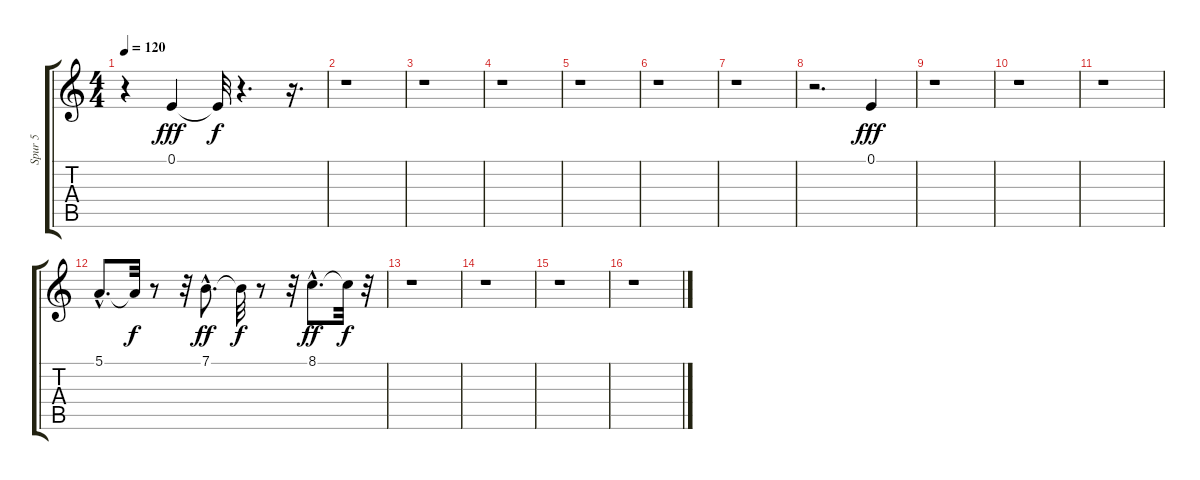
\track ("Spur 5" "Spur 5") {instrument acousticgrandpiano}
\staff {score tabs}
\tuning (E4 B3 G3 D3 A2 E2) {hide}
\ts (4 4)
\tempo 120
\clef g2
\ks c
r.4{dy fff} 0.1.4 0.1{t}.32{dy f} r.4{d} r.16{d} |
r.1 |
r.1 |
r.1 |
r.1 |
r.1 |
r.1 |
r.2{d} 0.1.4{dy fff} |
r.1 |
r.1 |
r.1 |
5.1{hac}.8{d} 5.1{t}.32{dy f} r.8 r.32 7.1{hac}.8{d dy ff} 7.1{t}.32{dy f} r.8 r.32 8.1{hac}.8{d dy ff} 8.1{t}.32{dy f} r.32 |
r.1 |
r.1 |
r.1 |
r.1
